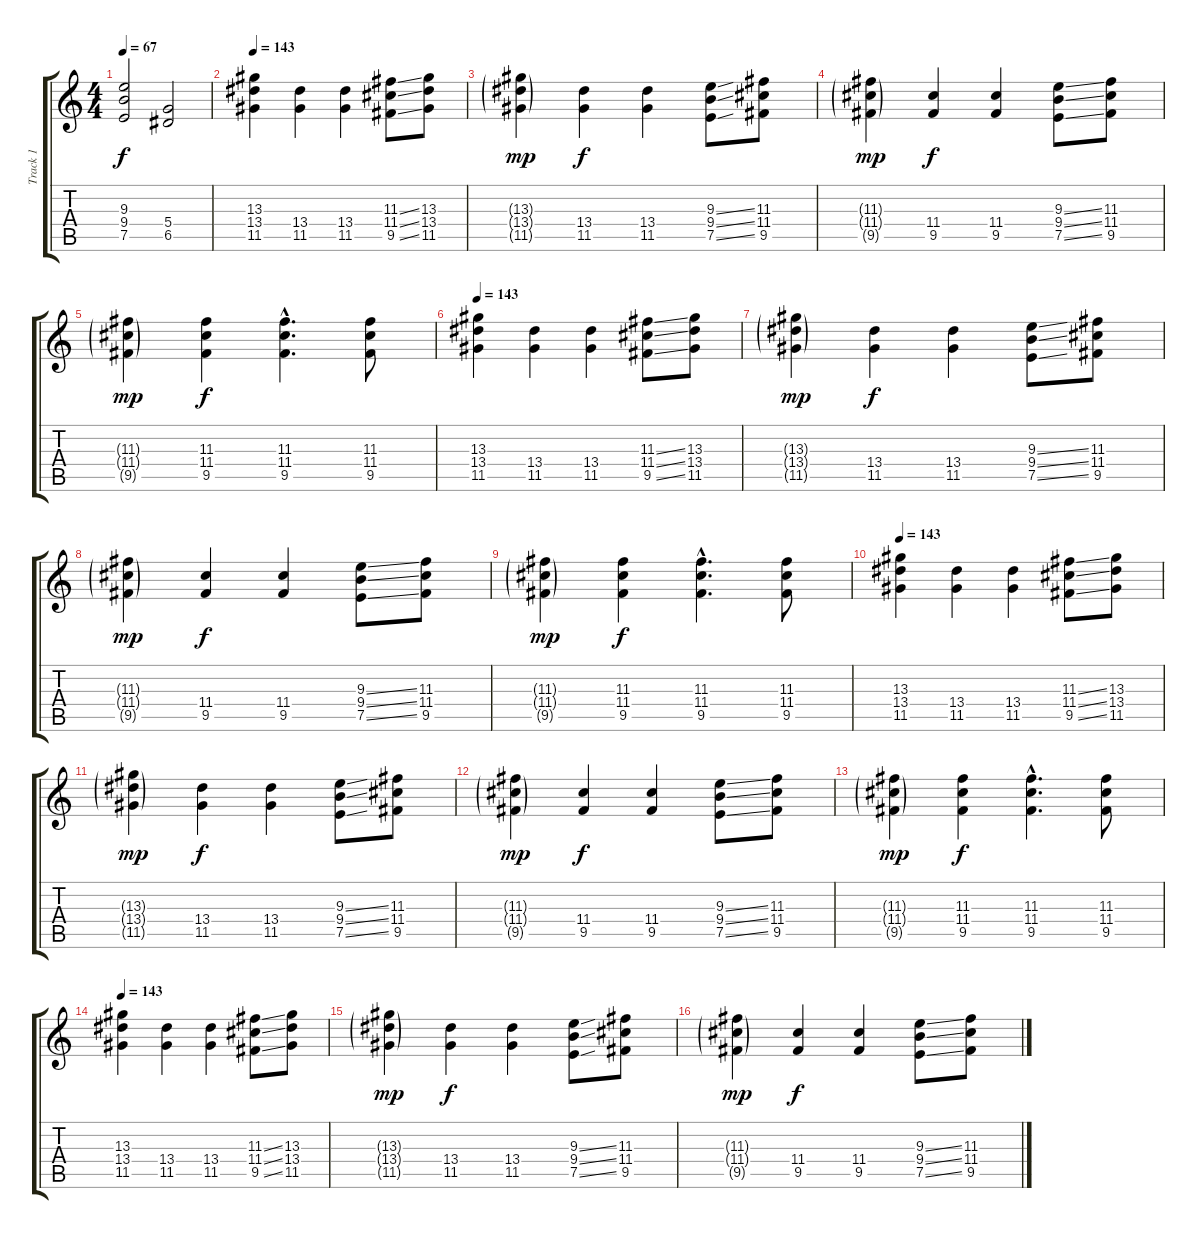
\track ("Track 1" "Track 1") {instrument acousticguitarsteel}
\staff {score tabs}
\tuning (E4 B3 G3 D3 A2 E2) {hide}
\ts (4 4)
\tempo 67
\clef g2
\ks c
(9.3 9.4 7.5).2{dy f} (5.4 6.5).2 |
\tempo 143
(13.3 13.4 11.5).4{instrument overdrivenguitar} (13.4 11.5).4 (13.4 11.5).4 (11.3{ss} 11.4{ss} 9.5{ss}).8 (13.3 13.4 11.5).8 |
(13.3{g} 13.4{g} 11.5{g}).4{dy mp} (13.4 11.5).4{dy f} (13.4 11.5).4 (9.3{ss} 9.4{ss} 7.5{ss}).8 (11.3 11.4 9.5).8 |
(11.3{g} 11.4{g} 9.5{g}).4{dy mp} (11.4 9.5).4{dy f} (11.4 9.5).4 (9.3{ss} 9.4{ss} 7.5{ss}).8 (11.3 11.4 9.5).8 |
(11.3{g} 11.4{g} 9.5{g}).4{dy mp} (11.3 11.4 9.5).4{dy f} (11.3{hac} 11.4{hac} 9.5{hac}).4{d} (11.3 11.4 9.5).8 |
\tempo 143
(13.3 13.4 11.5).4{instrument overdrivenguitar} (13.4 11.5).4 (13.4 11.5).4 (11.3{ss} 11.4{ss} 9.5{ss}).8 (13.3 13.4 11.5).8 |
(13.3{g} 13.4{g} 11.5{g}).4{dy mp} (13.4 11.5).4{dy f} (13.4 11.5).4 (9.3{ss} 9.4{ss} 7.5{ss}).8 (11.3 11.4 9.5).8 |
(11.3{g} 11.4{g} 9.5{g}).4{dy mp} (11.4 9.5).4{dy f} (11.4 9.5).4 (9.3{ss} 9.4{ss} 7.5{ss}).8 (11.3 11.4 9.5).8 |
(11.3{g} 11.4{g} 9.5{g}).4{dy mp} (11.3 11.4 9.5).4{dy f} (11.3{hac} 11.4{hac} 9.5{hac}).4{d} (11.3 11.4 9.5).8 |
\tempo 143
(13.3 13.4 11.5).4{instrument overdrivenguitar} (13.4 11.5).4 (13.4 11.5).4 (11.3{ss} 11.4{ss} 9.5{ss}).8 (13.3 13.4 11.5).8 |
(13.3{g} 13.4{g} 11.5{g}).4{dy mp} (13.4 11.5).4{dy f} (13.4 11.5).4 (9.3{ss} 9.4{ss} 7.5{ss}).8 (11.3 11.4 9.5).8 |
(11.3{g} 11.4{g} 9.5{g}).4{dy mp} (11.4 9.5).4{dy f} (11.4 9.5).4 (9.3{ss} 9.4{ss} 7.5{ss}).8 (11.3 11.4 9.5).8 |
(11.3{g} 11.4{g} 9.5{g}).4{dy mp} (11.3 11.4 9.5).4{dy f} (11.3{hac} 11.4{hac} 9.5{hac}).4{d} (11.3 11.4 9.5).8 |
\tempo 143
(13.3 13.4 11.5).4{instrument overdrivenguitar} (13.4 11.5).4 (13.4 11.5).4 (11.3{ss} 11.4{ss} 9.5{ss}).8 (13.3 13.4 11.5).8 |
(13.3{g} 13.4{g} 11.5{g}).4{dy mp} (13.4 11.5).4{dy f} (13.4 11.5).4 (9.3{ss} 9.4{ss} 7.5{ss}).8 (11.3 11.4 9.5).8 |
(11.3{g} 11.4{g} 9.5{g}).4{dy mp} (11.4 9.5).4{dy f} (11.4 9.5).4 (9.3{ss} 9.4{ss} 7.5{ss}).8 (11.3 11.4 9.5).8
